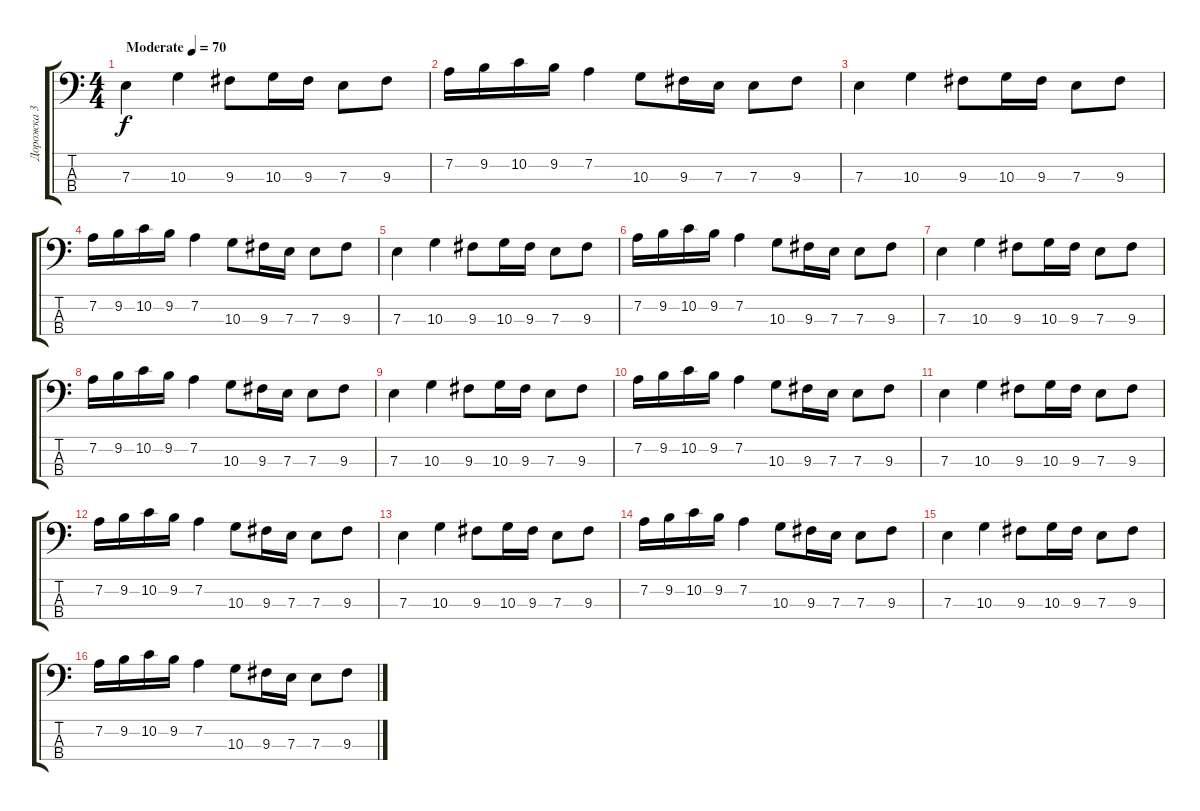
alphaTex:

\track ("Дорожка 3" "Дорожка 3") {instrument electricbassfinger}
\staff {score tabs}
\tuning (G2 D2 A1 E1) {hide}
\ts (4 4)
\tempo (70 "Moderate")
\clef f4
\ks c
7.3.4{dy f instrument electricbassfinger} 10.3.4 9.3.8 10.3.16 9.3.16 7.3.8 9.3.8 |
7.2.16 9.2.16 10.2.16 9.2.16 7.2.4 10.3.8 9.3.16 7.3.16 7.3.8 9.3.8 |
7.3.4 10.3.4 9.3.8 10.3.16 9.3.16 7.3.8 9.3.8 |
7.2.16 9.2.16 10.2.16 9.2.16 7.2.4 10.3.8 9.3.16 7.3.16 7.3.8 9.3.8 |
7.3.4 10.3.4 9.3.8 10.3.16 9.3.16 7.3.8 9.3.8 |
7.2.16 9.2.16 10.2.16 9.2.16 7.2.4 10.3.8 9.3.16 7.3.16 7.3.8 9.3.8 |
7.3.4 10.3.4 9.3.8 10.3.16 9.3.16 7.3.8 9.3.8 |
7.2.16 9.2.16 10.2.16 9.2.16 7.2.4 10.3.8 9.3.16 7.3.16 7.3.8 9.3.8 |
7.3.4 10.3.4 9.3.8 10.3.16 9.3.16 7.3.8 9.3.8 |
7.2.16 9.2.16 10.2.16 9.2.16 7.2.4 10.3.8 9.3.16 7.3.16 7.3.8 9.3.8 |
7.3.4 10.3.4 9.3.8 10.3.16 9.3.16 7.3.8 9.3.8 |
7.2.16 9.2.16 10.2.16 9.2.16 7.2.4 10.3.8 9.3.16 7.3.16 7.3.8 9.3.8 |
7.3.4 10.3.4 9.3.8 10.3.16 9.3.16 7.3.8 9.3.8 |
7.2.16 9.2.16 10.2.16 9.2.16 7.2.4 10.3.8 9.3.16 7.3.16 7.3.8 9.3.8 |
7.3.4 10.3.4 9.3.8 10.3.16 9.3.16 7.3.8 9.3.8 |
7.2.16 9.2.16 10.2.16 9.2.16 7.2.4 10.3.8 9.3.16 7.3.16 7.3.8 9.3.8
